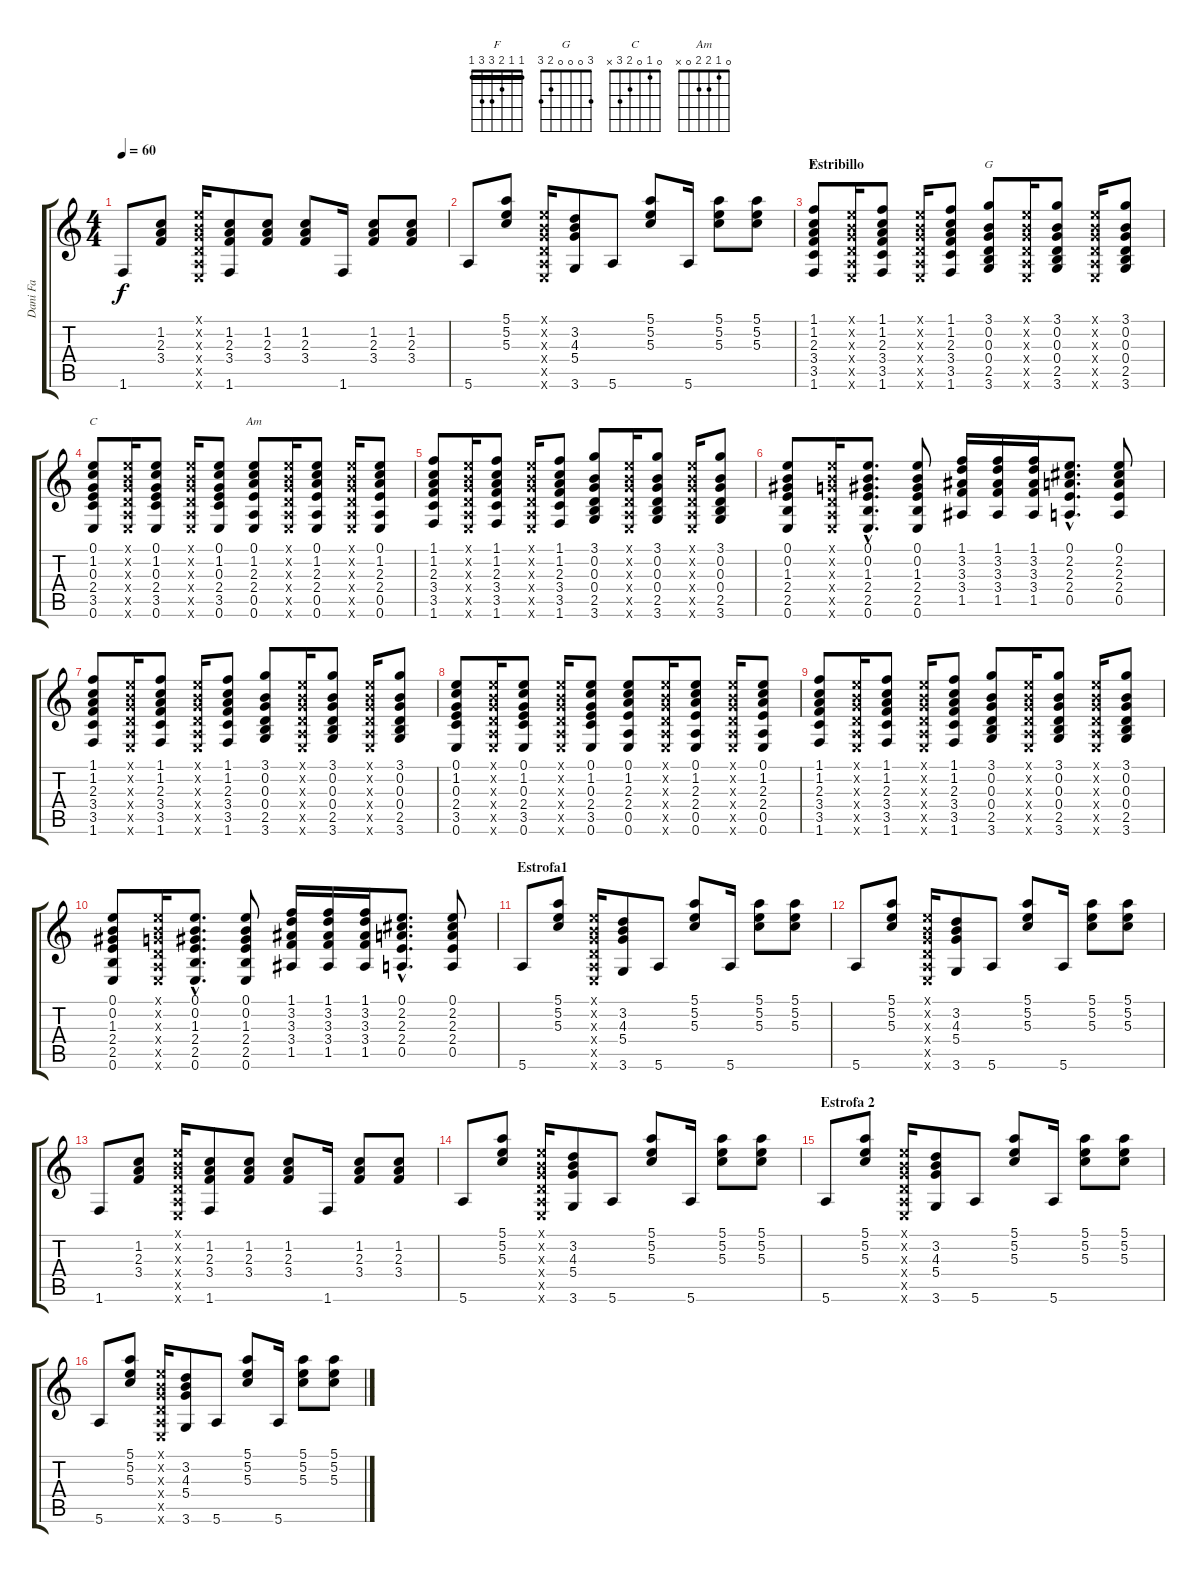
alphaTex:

\track ("Dani Fa" "Dani Fa") {instrument electricguitarclean}
\staff {score tabs}
\tuning (E4 B3 G3 D3 A2 E2) {hide}
\chord ("F" 1 1 2 3 3 1) {barre 1}
\chord ("G" 3 0 0 0 2 3)
\chord ("C" 0 1 0 2 3 x)
\chord ("Am" 0 1 2 2 0 x)
\ts (4 4)
\tempo 60
\clef g2
\ks c
1.6.8{dy f} (1.2 2.3 3.4).8 (0.1{x} 0.2{x} 0.3{x} 0.4{x} 0.5{x} 0.6{x}).16 (1.2 2.3 3.4 1.6).8 (1.2 2.3 3.4).8 (1.2 2.3 3.4).8 1.6.16 (1.2 2.3 3.4).8 (1.2 2.3 3.4).8 |
5.6.8 (5.1 5.2 5.3).8 (0.1{x} 0.2{x} 0.3{x} 0.4{x} 0.5{x} 0.6{x}).16 (3.2 4.3 5.4 3.6).8 5.6.8 (5.1 5.2 5.3).8 5.6.16 (5.1 5.2 5.3).8 (5.1 5.2 5.3).8 |
\section ("" "Estribillo")
(1.1 1.2 2.3 3.4 3.5 1.6).8{ch "F"} (0.1{x} 0.2{x} 0.3{x} 0.4{x} 0.5{x} 0.6{x}).16 (1.1 1.2 2.3 3.4 3.5 1.6).8 (0.1{x} 0.2{x} 0.3{x} 0.4{x} 0.5{x} 0.6{x}).16 (1.1 1.2 2.3 3.4 3.5 1.6).8 (3.1 0.2 0.3 0.4 2.5 3.6).8{ch "G"} (0.1{x} 0.2{x} 0.3{x} 0.4{x} 0.5{x} 0.6{x}).16 (3.1 0.2 0.3 0.4 2.5 3.6).8 (0.1{x} 0.2{x} 0.3{x} 0.4{x} 0.5{x} 0.6{x}).16 (3.1 0.2 0.3 0.4 2.5 3.6).8 |
(0.1 1.2 0.3 2.4 3.5 0.6).8{ch "C"} (0.1{x} 0.2{x} 0.3{x} 0.4{x} 0.5{x} 0.6{x}).16 (0.1 1.2 0.3 2.4 3.5 0.6).8 (0.1{x} 0.2{x} 0.3{x} 0.4{x} 0.5{x} 0.6{x}).16 (0.1 1.2 0.3 2.4 3.5 0.6).8 (0.1 1.2 2.3 2.4 0.5 0.6).8{ch "Am"} (0.1{x} 0.2{x} 0.3{x} 0.4{x} 0.5{x} 0.6{x}).16 (0.1 1.2 2.3 2.4 0.5 0.6).8 (0.1{x} 0.2{x} 0.3{x} 0.4{x} 0.5{x} 0.6{x}).16 (0.1 1.2 2.3 2.4 0.5 0.6).8 |
(1.1 1.2 2.3 3.4 3.5 1.6).8 (0.1{x} 0.2{x} 0.3{x} 0.4{x} 0.5{x} 0.6{x}).16 (1.1 1.2 2.3 3.4 3.5 1.6).8 (0.1{x} 0.2{x} 0.3{x} 0.4{x} 0.5{x} 0.6{x}).16 (1.1 1.2 2.3 3.4 3.5 1.6).8 (3.1 0.2 0.3 0.4 2.5 3.6).8 (0.1{x} 0.2{x} 0.3{x} 0.4{x} 0.5{x} 0.6{x}).16 (3.1 0.2 0.3 0.4 2.5 3.6).8 (0.1{x} 0.2{x} 0.3{x} 0.4{x} 0.5{x} 0.6{x}).16 (3.1 0.2 0.3 0.4 2.5 3.6).8 |
(0.1 0.2 1.3 2.4 2.5 0.6).8 (0.1{x} 0.2{x} 0.3{x} 0.4{x} 0.5{x} 0.6{x}).16 (0.1{hac} 0.2{hac} 1.3{hac} 2.4{hac} 2.5{hac} 0.6{hac}).8{d} (0.1 0.2 1.3 2.4 2.5 0.6).8 (1.1 3.2 3.3 3.4 1.5).16 (1.1 3.2 3.3 3.4 1.5).16 (1.1 3.2 3.3 3.4 1.5).16 (0.1{hac} 2.2{hac} 2.3{hac} 2.4{hac} 0.5{hac}).8{d} (0.1 2.2 2.3 2.4 0.5).8 |
(1.1 1.2 2.3 3.4 3.5 1.6).8 (0.1{x} 0.2{x} 0.3{x} 0.4{x} 0.5{x} 0.6{x}).16 (1.1 1.2 2.3 3.4 3.5 1.6).8 (0.1{x} 0.2{x} 0.3{x} 0.4{x} 0.5{x} 0.6{x}).16 (1.1 1.2 2.3 3.4 3.5 1.6).8 (3.1 0.2 0.3 0.4 2.5 3.6).8 (0.1{x} 0.2{x} 0.3{x} 0.4{x} 0.5{x} 0.6{x}).16 (3.1 0.2 0.3 0.4 2.5 3.6).8 (0.1{x} 0.2{x} 0.3{x} 0.4{x} 0.5{x} 0.6{x}).16 (3.1 0.2 0.3 0.4 2.5 3.6).8 |
(0.1 1.2 0.3 2.4 3.5 0.6).8 (0.1{x} 0.2{x} 0.3{x} 0.4{x} 0.5{x} 0.6{x}).16 (0.1 1.2 0.3 2.4 3.5 0.6).8 (0.1{x} 0.2{x} 0.3{x} 0.4{x} 0.5{x} 0.6{x}).16 (0.1 1.2 0.3 2.4 3.5 0.6).8 (0.1 1.2 2.3 2.4 0.5 0.6).8 (0.1{x} 0.2{x} 0.3{x} 0.4{x} 0.5{x} 0.6{x}).16 (0.1 1.2 2.3 2.4 0.5 0.6).8 (0.1{x} 0.2{x} 0.3{x} 0.4{x} 0.5{x} 0.6{x}).16 (0.1 1.2 2.3 2.4 0.5 0.6).8 |
(1.1 1.2 2.3 3.4 3.5 1.6).8 (0.1{x} 0.2{x} 0.3{x} 0.4{x} 0.5{x} 0.6{x}).16 (1.1 1.2 2.3 3.4 3.5 1.6).8 (0.1{x} 0.2{x} 0.3{x} 0.4{x} 0.5{x} 0.6{x}).16 (1.1 1.2 2.3 3.4 3.5 1.6).8 (3.1 0.2 0.3 0.4 2.5 3.6).8 (0.1{x} 0.2{x} 0.3{x} 0.4{x} 0.5{x} 0.6{x}).16 (3.1 0.2 0.3 0.4 2.5 3.6).8 (0.1{x} 0.2{x} 0.3{x} 0.4{x} 0.5{x} 0.6{x}).16 (3.1 0.2 0.3 0.4 2.5 3.6).8 |
(0.1 0.2 1.3 2.4 2.5 0.6).8 (0.1{x} 0.2{x} 0.3{x} 0.4{x} 0.5{x} 0.6{x}).16 (0.1{hac} 0.2{hac} 1.3{hac} 2.4{hac} 2.5{hac} 0.6{hac}).8{d} (0.1 0.2 1.3 2.4 2.5 0.6).8 (1.1 3.2 3.3 3.4 1.5).16 (1.1 3.2 3.3 3.4 1.5).16 (1.1 3.2 3.3 3.4 1.5).16 (0.1{hac} 2.2{hac} 2.3{hac} 2.4{hac} 0.5{hac}).8{d} (0.1 2.2 2.3 2.4 0.5).8 |
\section ("" "Estrofa1")
5.6.8 (5.1 5.2 5.3).8 (0.1{x} 0.2{x} 0.3{x} 0.4{x} 0.5{x} 0.6{x}).16 (3.2 4.3 5.4 3.6).8 5.6.8 (5.1 5.2 5.3).8 5.6.16 (5.1 5.2 5.3).8 (5.1 5.2 5.3).8 |
5.6.8 (5.1 5.2 5.3).8 (0.1{x} 0.2{x} 0.3{x} 0.4{x} 0.5{x} 0.6{x}).16 (3.2 4.3 5.4 3.6).8 5.6.8 (5.1 5.2 5.3).8 5.6.16 (5.1 5.2 5.3).8 (5.1 5.2 5.3).8 |
1.6.8 (1.2 2.3 3.4).8 (0.1{x} 0.2{x} 0.3{x} 0.4{x} 0.5{x} 0.6{x}).16 (1.2 2.3 3.4 1.6).8 (1.2 2.3 3.4).8 (1.2 2.3 3.4).8 1.6.16 (1.2 2.3 3.4).8 (1.2 2.3 3.4).8 |
5.6.8 (5.1 5.2 5.3).8 (0.1{x} 0.2{x} 0.3{x} 0.4{x} 0.5{x} 0.6{x}).16 (3.2 4.3 5.4 3.6).8 5.6.8 (5.1 5.2 5.3).8 5.6.16 (5.1 5.2 5.3).8 (5.1 5.2 5.3).8 |
\section ("" "Estrofa 2")
5.6.8 (5.1 5.2 5.3).8 (0.1{x} 0.2{x} 0.3{x} 0.4{x} 0.5{x} 0.6{x}).16 (3.2 4.3 5.4 3.6).8 5.6.8 (5.1 5.2 5.3).8 5.6.16 (5.1 5.2 5.3).8 (5.1 5.2 5.3).8 |
5.6.8 (5.1 5.2 5.3).8 (0.1{x} 0.2{x} 0.3{x} 0.4{x} 0.5{x} 0.6{x}).16 (3.2 4.3 5.4 3.6).8 5.6.8 (5.1 5.2 5.3).8 5.6.16 (5.1 5.2 5.3).8 (5.1 5.2 5.3).8
